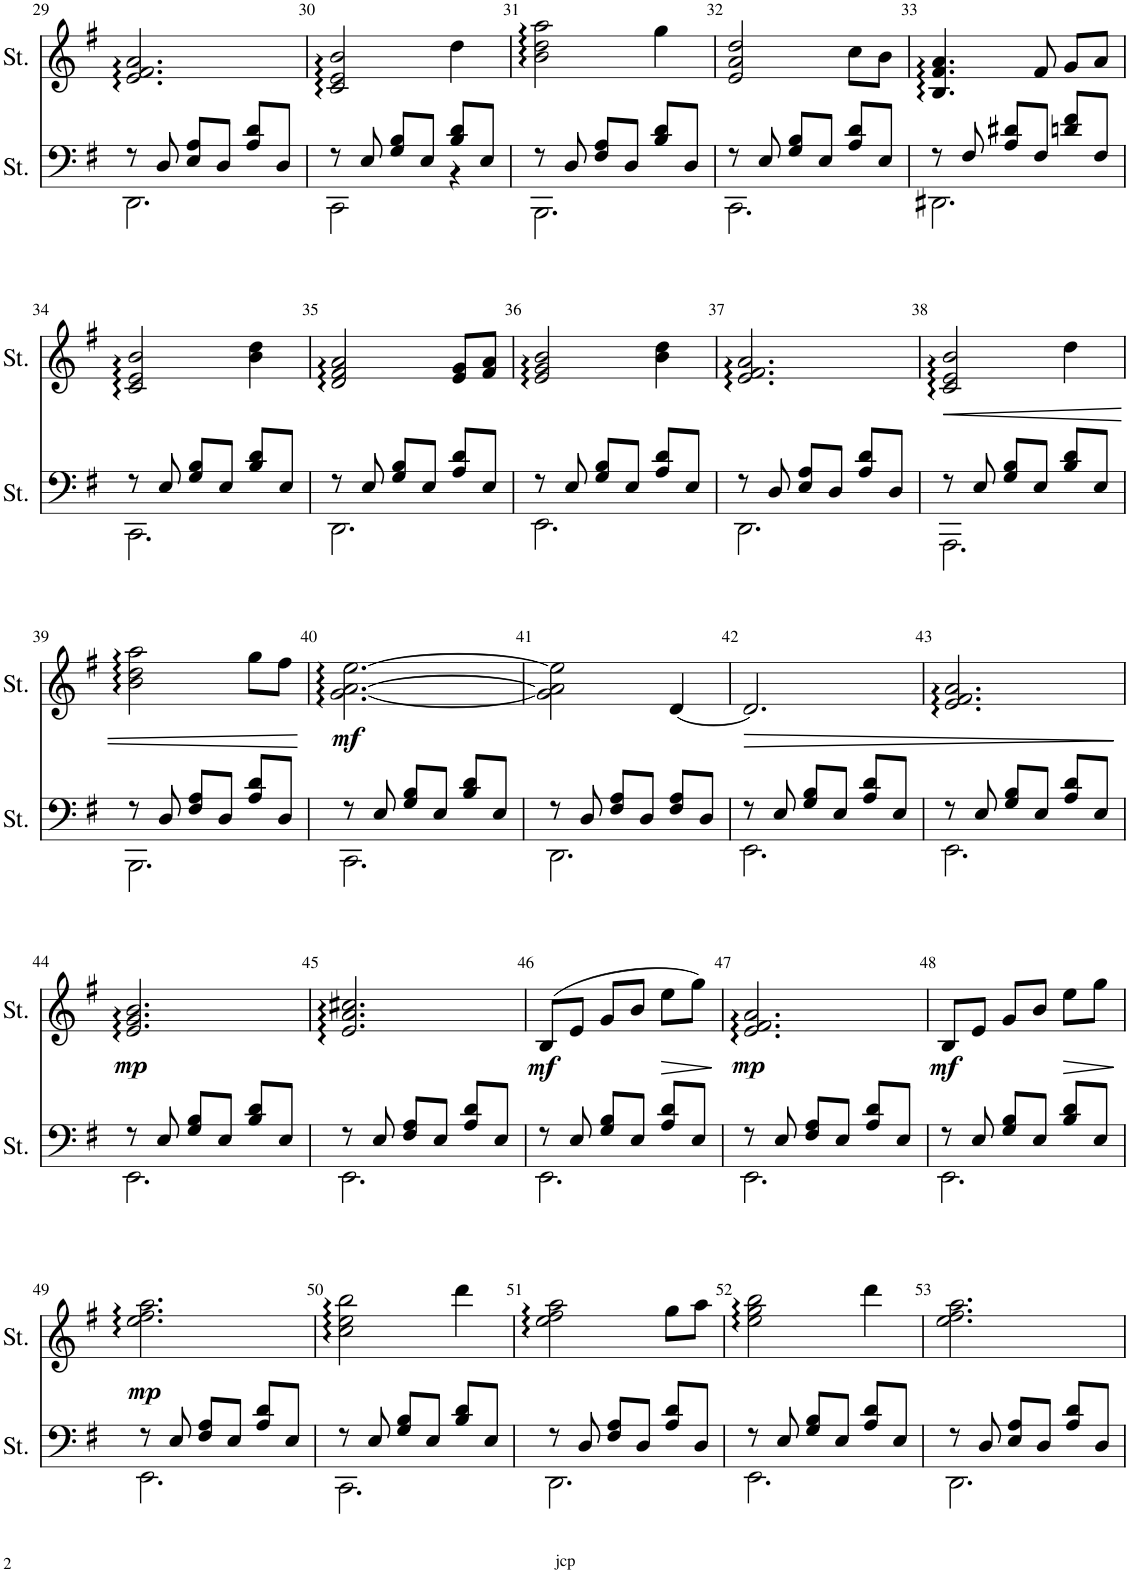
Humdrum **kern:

**kern	**kern	**dynam
*part2	*part1	*part1
*staff2	*staff1	*staff1
*I"Cordes	*I"Cordes	*
!!LO:PB:g=z
*clefF4	*clefG2	*
*k[f#]	*k[f#]	*
*M3/4	*M3/4	*
=29	=29	=29
*^	*	*
8r	2.DD\	2.e/ 2.f#/ 2.a/	.
8D/	.	.	.
8E/ 8A/L	.	.	.
8D/J	.	.	.
8A/ 8d/L	.	.	.
8D/J	.	.	.
=30	=30	=30	=30
8r	2CC\	2c/ 2e/ 2b/	.
8E/	.	.	.
8G/ 8B/L	.	.	.
8E/J	.	.	.
8B/ 8d/L	4r	4dd\	.
8E/J	.	.	.
=31	=31	=31	=31
8r	2.BBB\	2b\ 2dd\ 2aa\	.
8D/	.	.	.
8F#/ 8A/L	.	.	.
8D/J	.	.	.
8B/ 8d/L	.	4gg\	.
8D/J	.	.	.
=32	=32	=32	=32
8r	2.CC\	2e/ 2a/ 2dd/	.
8E/	.	.	.
8G/ 8B/L	.	.	.
8E/J	.	.	.
8A/ 8d/L	.	8cc\L	.
8E/J	.	8b\J	.
=33	=33	=33	=33
8r	2.DD#X\	4.B/ 4.f#/ 4.a/	.
8F#/	.	.	.
8A/ 8d#X/L	.	.	.
8F#/J	.	8f#/	.
8dn/ 8f#/L	.	8g/L	.
8F#/J	.	8a/J	.
!!LO:LB:g=z
=34	=34	=34	=34
8r	2.CC\	2c/ 2e/ 2b/	.
8E/	.	.	.
8G/ 8B/L	.	.	.
8E/J	.	.	.
8B/ 8d/L	.	4b\ 4dd\	.
8E/J	.	.	.
=35	=35	=35	=35
8r	2.DD\	2d/ 2f#/ 2a/	.
8E/	.	.	.
8G/ 8B/L	.	.	.
8E/J	.	.	.
8A/ 8d/L	.	8e/ 8g/L	.
8E/J	.	8f#/ 8a/J	.
=36	=36	=36	=36
8r	2.EE\	2e/ 2g/ 2b/	.
8E/	.	.	.
8G/ 8B/L	.	.	.
8E/J	.	.	.
8A/ 8d/L	.	4b\ 4dd\	.
8E/J	.	.	.
=37	=37	=37	=37
8r	2.DD\	2.e/ 2.f#/ 2.a/	.
8D/	.	.	.
8E/ 8A/L	.	.	.
8D/J	.	.	.
8A/ 8d/L	.	.	.
8D/J	.	.	.
=38	=38	=38	=38
!	!	!	!LO:HP:b
8r	2.AAA\	2c/ 2e/ 2b/	<
8E/	.	.	.
8G/ 8B/L	.	.	.
8E/J	.	.	.
8B/ 8d/L	.	4dd\	.
8E/J	.	.	.
!!LO:LB:g=z
=39	=39	=39	=39
8r	2.BBB\	2b\ 2dd\ 2aa\	.
8D/	.	.	.
8F#/ 8A/L	.	.	.
8D/J	.	.	.
8A/ 8d/L	.	8gg\L	.
8D/J	.	8ff#\J	.
*v	*v	*	*
.	.	[
=40	=40	=40
*^	*	*
!	!	!	!LO:DY:b
8r	2.CC\	[2.g\ [2.a\ [2.ee\	mf
8E/	.	.	.
8G/ 8B/L	.	.	.
8E/J	.	.	.
8B/ 8d/L	.	.	.
8E/J	.	.	.
=41	=41	=41	=41
8r	2.DD\	2g\] 2a\] 2ee\]	.
8D/	.	.	.
8F#/ 8A/L	.	.	.
8D/J	.	.	.
8F#/ 8A/L	.	[4d/	.
8D/J	.	.	.
=42	=42	=42	=42
!	!	!	!LO:HP:b
8r	2.EE\	2.d/]	>
8E/	.	.	.
8G/ 8B/L	.	.	.
8E/J	.	.	.
8A/ 8d/L	.	.	.
8E/J	.	.	.
=43	=43	=43	=43
8r	2.EE\	2.e/ 2.f#/ 2.a/	.
8E/	.	.	.
8G/ 8B/L	.	.	.
8E/J	.	.	.
8A/ 8d/L	.	.	.
8E/J	.	.	.
*v	*v	*	*
.	.	]
!!LO:LB:g=z
=44	=44	=44
*^	*	*
!	!	!	!LO:DY:b
8r	2.EE\	2.e/ 2.g/ 2.b/	mp
8E/	.	.	.
8G/ 8B/L	.	.	.
8E/J	.	.	.
8B/ 8d/L	.	.	.
8E/J	.	.	.
=45	=45	=45	=45
8r	2.EE\	2.e/ 2.a/ 2.cc#X/	.
8E/	.	.	.
8F#/ 8A/L	.	.	.
8E/J	.	.	.
8A/ 8d/L	.	.	.
8E/J	.	.	.
=46	=46	=46	=46
!	!	!	!LO:DY:b
8r	2.EE\	(8B/L	mf
8E/	.	8e/J	.
8G/ 8B/L	.	8g/L	.
8E/J	.	8b/J	.
!	!	!	!LO:HP:b
8A/ 8d/L	.	8ee\L	>
8E/J	.	8gg\J)	.
*v	*v	*	*
.	.	]
=47	=47	=47
*^	*	*
!	!	!	!LO:DY:b
8r	2.EE\	2.e/ 2.f#/ 2.a/	mp
8E/	.	.	.
8F#/ 8A/L	.	.	.
8E/J	.	.	.
8A/ 8d/L	.	.	.
8E/J	.	.	.
=48	=48	=48	=48
!	!	!	!LO:DY:b
8r	2.EE\	8B/L	mf
8E/	.	8e/J	.
8G/ 8B/L	.	8g/L	.
8E/J	.	8b/J	.
!	!	!	!LO:HP:b
8B/ 8d/L	.	8ee\L	>
8E/J	.	8gg\J	.
*v	*v	*	*
.	.	]
!!LO:LB:g=z
=49	=49	=49
*^	*	*
!	!	!	!LO:DY:b
8r	2.EE\	2.ee\ 2.ff#\ 2.aa\	mp
8E/	.	.	.
8F#/ 8A/L	.	.	.
8E/J	.	.	.
8A/ 8d/L	.	.	.
8E/J	.	.	.
=50	=50	=50	=50
8r	2.CC\	2cc\ 2ee\ 2bb\	.
8E/	.	.	.
8G/ 8B/L	.	.	.
8E/J	.	.	.
8B/ 8d/L	.	4ddd\	.
8E/J	.	.	.
=51	=51	=51	=51
8r	2.DD\	2ee\ 2ff#\ 2aa\	.
8D/	.	.	.
8F#/ 8A/L	.	.	.
8D/J	.	.	.
8A/ 8d/L	.	8gg\L	.
8D/J	.	8aa\J	.
=52	=52	=52	=52
8r	2.EE\	2ee\ 2gg\ 2bb\	.
8E/	.	.	.
8G/ 8B/L	.	.	.
8E/J	.	.	.
8A/ 8d/L	.	4ddd\	.
8E/J	.	.	.
=53	=53	=53	=53
8r	2.DD\	2.ee\ 2.ff#\ 2.aa\	.
8D/	.	.	.
8E/ 8A/L	.	.	.
8D/J	.	.	.
8A/ 8d/L	.	.	.
8D/J	.	.	.
*v	*v	*	*
=	=	=
*-	*-	*-
